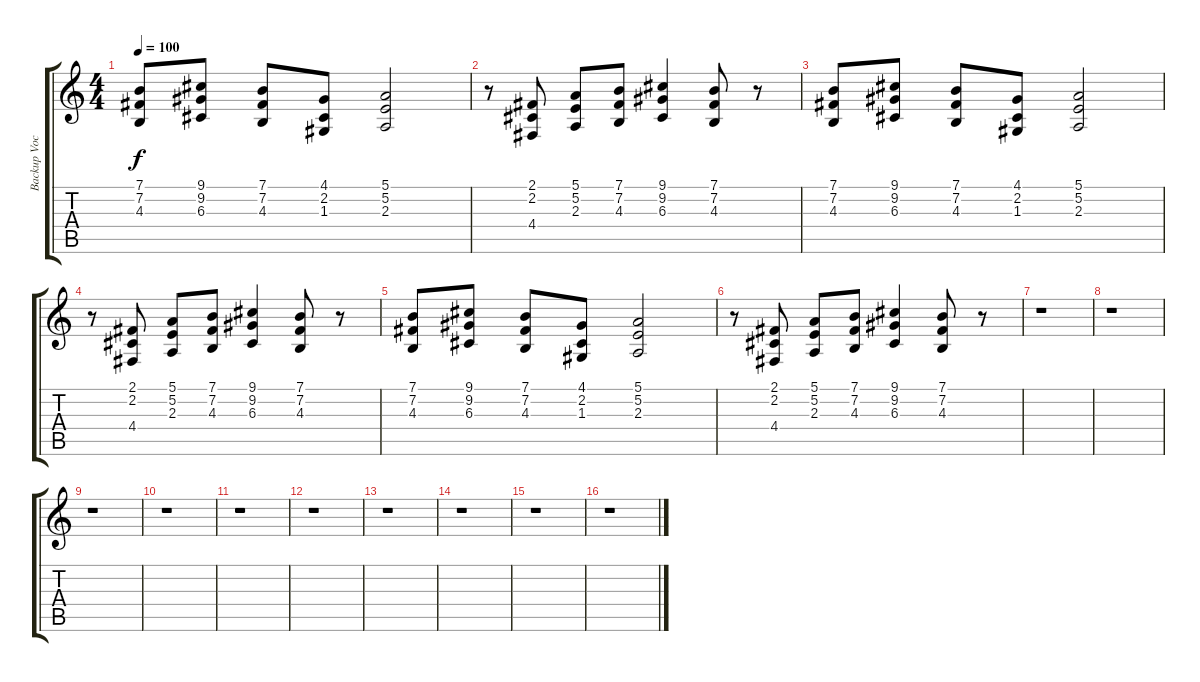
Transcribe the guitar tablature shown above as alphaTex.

\track ("Backup Vocals" "Backup Voc") {instrument choiraahs}
\staff {score tabs}
\tuning (E4 B3 G3 D3 A2 E2) {hide}
\ts (4 4)
\tempo 100
\clef g2
\ks c
(7.1 7.2 4.3).8{dy f} (9.1 9.2 6.3).8 (7.1 7.2 4.3).8 (4.1 2.2 1.3).8 (5.1 5.2 2.3).2 |
r.8 (2.1 2.2 4.4).8 (5.1 5.2 2.3).8 (7.1 7.2 4.3).8 (9.1 9.2 6.3).4 (7.1 7.2 4.3).8 r.8 |
(7.1 7.2 4.3).8 (9.1 9.2 6.3).8 (7.1 7.2 4.3).8 (4.1 2.2 1.3).8 (5.1 5.2 2.3).2 |
r.8 (2.1 2.2 4.4).8 (5.1 5.2 2.3).8 (7.1 7.2 4.3).8 (9.1 9.2 6.3).4 (7.1 7.2 4.3).8 r.8 |
(7.1 7.2 4.3).8 (9.1 9.2 6.3).8 (7.1 7.2 4.3).8 (4.1 2.2 1.3).8 (5.1 5.2 2.3).2 |
r.8 (2.1 2.2 4.4).8 (5.1 5.2 2.3).8 (7.1 7.2 4.3).8 (9.1 9.2 6.3).4 (7.1 7.2 4.3).8 r.8 |
r.1 |
r.1 |
r.1 |
r.1 |
r.1 |
r.1 |
r.1 |
r.1 |
r.1 |
r.1
